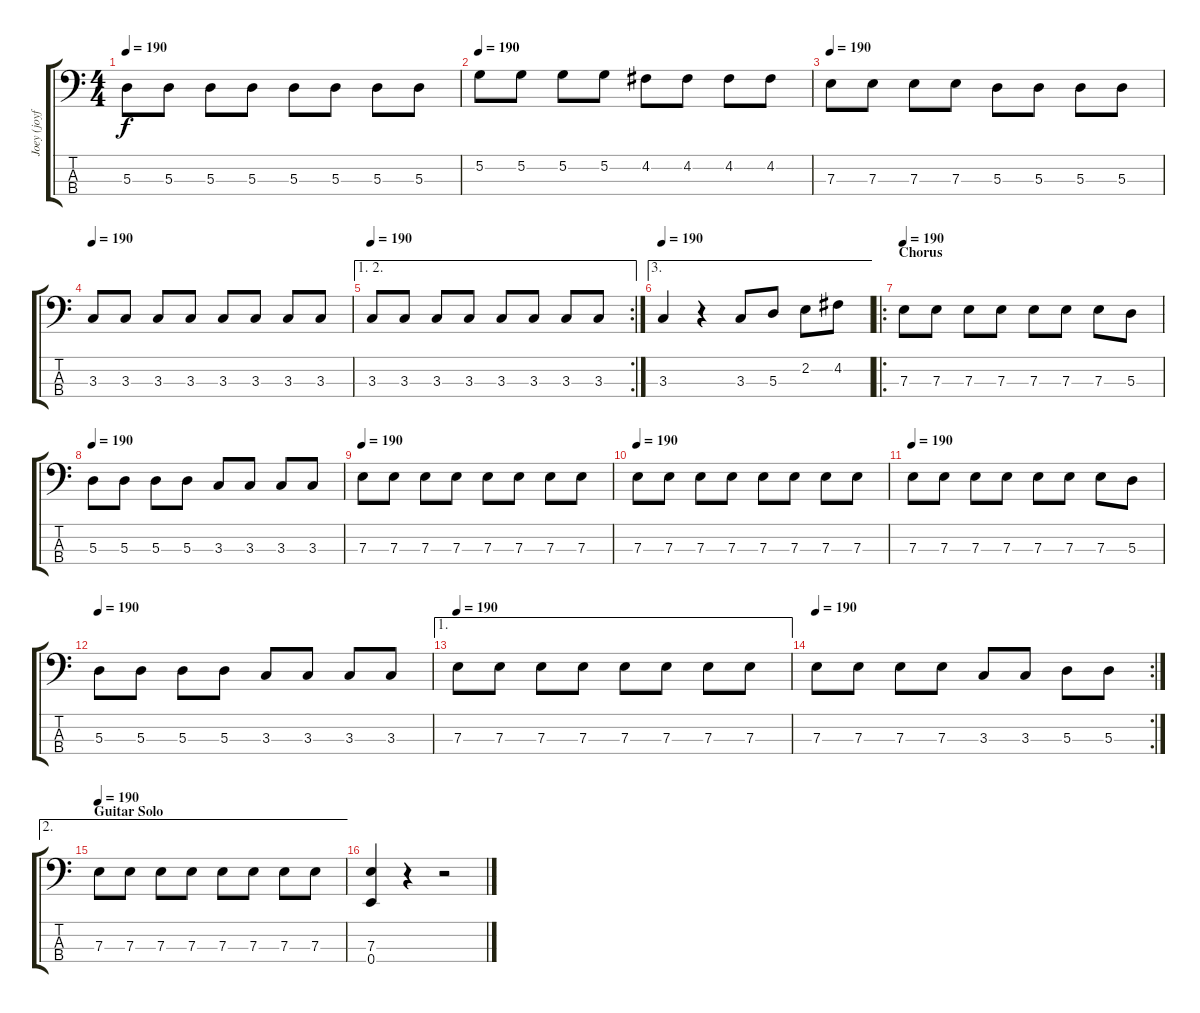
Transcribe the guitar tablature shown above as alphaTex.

\track ("Joey (joyfull) De Maio" "Joey (joyf") {instrument electricbasspick}
\staff {score tabs}
\tuning (G2 D2 A1 E1) {hide}
\ts (4 4)
\tempo 190
\clef f4
\ks c
5.3.8{dy f} 5.3.8 5.3.8 5.3.8 5.3.8 5.3.8 5.3.8 5.3.8 |
\tempo 190
5.2.8 5.2.8 5.2.8 5.2.8 4.2.8 4.2.8 4.2.8 4.2.8 |
\tempo 190
7.3.8 7.3.8 7.3.8 7.3.8 5.3.8 5.3.8 5.3.8 5.3.8 |
\tempo 190
3.3.8 3.3.8 3.3.8 3.3.8 3.3.8 3.3.8 3.3.8 3.3.8 |
\ae (1 2)
\rc 2
\tempo 190
3.3.8 3.3.8 3.3.8 3.3.8 3.3.8 3.3.8 3.3.8 3.3.8 |
\ae 3
\tempo 190
3.3.4 r.4 3.3.8 5.3.8 2.2.8 4.2.8 |
\ro
\section ("" "Chorus")
\tempo 190
7.3.8 7.3.8 7.3.8 7.3.8 7.3.8 7.3.8 7.3.8 5.3.8 |
\tempo 190
5.3.8 5.3.8 5.3.8 5.3.8 3.3.8 3.3.8 3.3.8 3.3.8 |
\tempo 190
7.3.8 7.3.8 7.3.8 7.3.8 7.3.8 7.3.8 7.3.8 7.3.8 |
\tempo 190
7.3.8 7.3.8 7.3.8 7.3.8 7.3.8 7.3.8 7.3.8 7.3.8 |
\tempo 190
7.3.8 7.3.8 7.3.8 7.3.8 7.3.8 7.3.8 7.3.8 5.3.8 |
\tempo 190
5.3.8 5.3.8 5.3.8 5.3.8 3.3.8 3.3.8 3.3.8 3.3.8 |
\ae 1
\tempo 190
7.3.8 7.3.8 7.3.8 7.3.8 7.3.8 7.3.8 7.3.8 7.3.8 |
\rc 2
\tempo 190
7.3.8 7.3.8 7.3.8 7.3.8 3.3.8 3.3.8 5.3.8 5.3.8 |
\ae 2
\section ("" "Guitar Solo")
\tempo 190
7.3.8 7.3.8 7.3.8 7.3.8 7.3.8 7.3.8 7.3.8 7.3.8 |
(7.3 0.4).4 r.4 r.2
